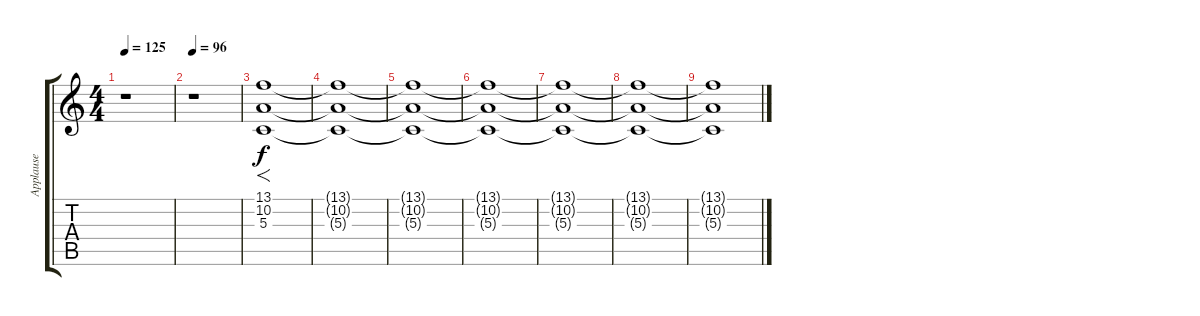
\track ("Applause" "Applause") {instrument applause}
\staff {score tabs}
\tuning (E4 B3 G3 D3 A2 E2) {hide}
\ts (4 4)
\tempo 125
\clef g2
\ks c
r.1{dy f} |
\tempo 96
r.1 |
(13.1 10.2 5.3).1{f} |
(13.1{t} 10.2{t} 5.3{t}).1 |
(13.1{t} 10.2{t} 5.3{t}).1 |
(13.1{t} 10.2{t} 5.3{t}).1 |
(13.1{t} 10.2{t} 5.3{t}).1{volume 0} |
(13.1{t} 10.2{t} 5.3{t}).1 |
(13.1{t} 10.2{t} 5.3{t}).1
